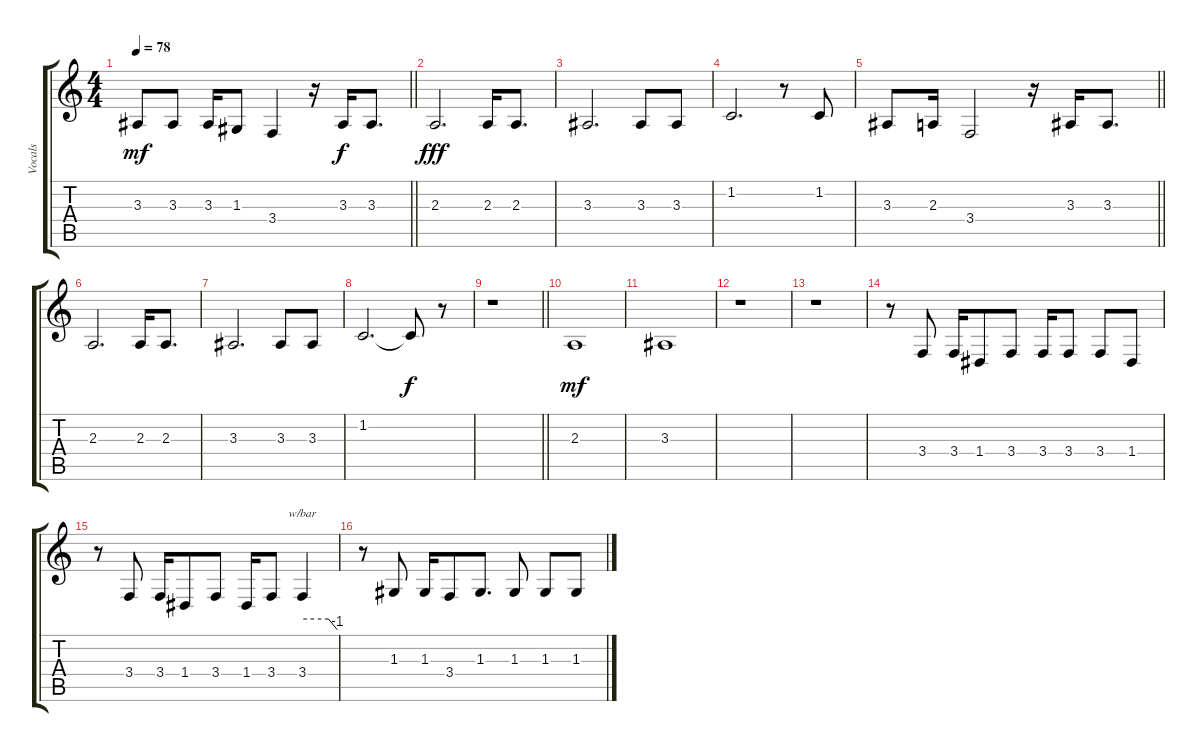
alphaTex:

\track ("Vocals" "Vocals") {instrument stringensemble1}
\staff {score tabs}
\tuning (E4 B3 G3 D3 A2 E2) {hide}
\ts (4 4)
\tempo 78
\clef g2
\barLineRight lightlight
\ks c
3.3.8{dy mf} 3.3.8 3.3.16 1.3.8 3.4.4 r.16 3.3.16{dy f} 3.3.8{d} |
2.3.2{d dy fff} 2.3.16 2.3.8{d} |
3.3.2{d} 3.3.8 3.3.8 |
1.2.2{d} r.8 1.2.8 |
\barLineRight lightlight
3.3.8 2.3.16 3.4.2 r.16 3.3.16 3.3.8{d} |
2.3.2{d} 2.3.16 2.3.8{d} |
3.3.2{d} 3.3.8 3.3.8 |
1.2.2{d} 1.2{t}.8{dy f} r.8 |
\barLineRight lightlight
r.1 |
2.3.1{dy mf} |
3.3.1 |
r.1 |
r.1 |
r.8 3.4.8 3.4.16 1.4.8 3.4.8 3.4.16 3.4.8 3.4.8 1.4.8 |
r.8 3.4.8 3.4.16 1.4.8 3.4.8 1.4.16 3.4.8 3.4.4{tbe (custom default 0 0 45 0 60 -4)} |
r.8 1.3.8 1.3.16 3.4.8 1.3.8{d} 1.3.8 1.3.8 1.3.8
